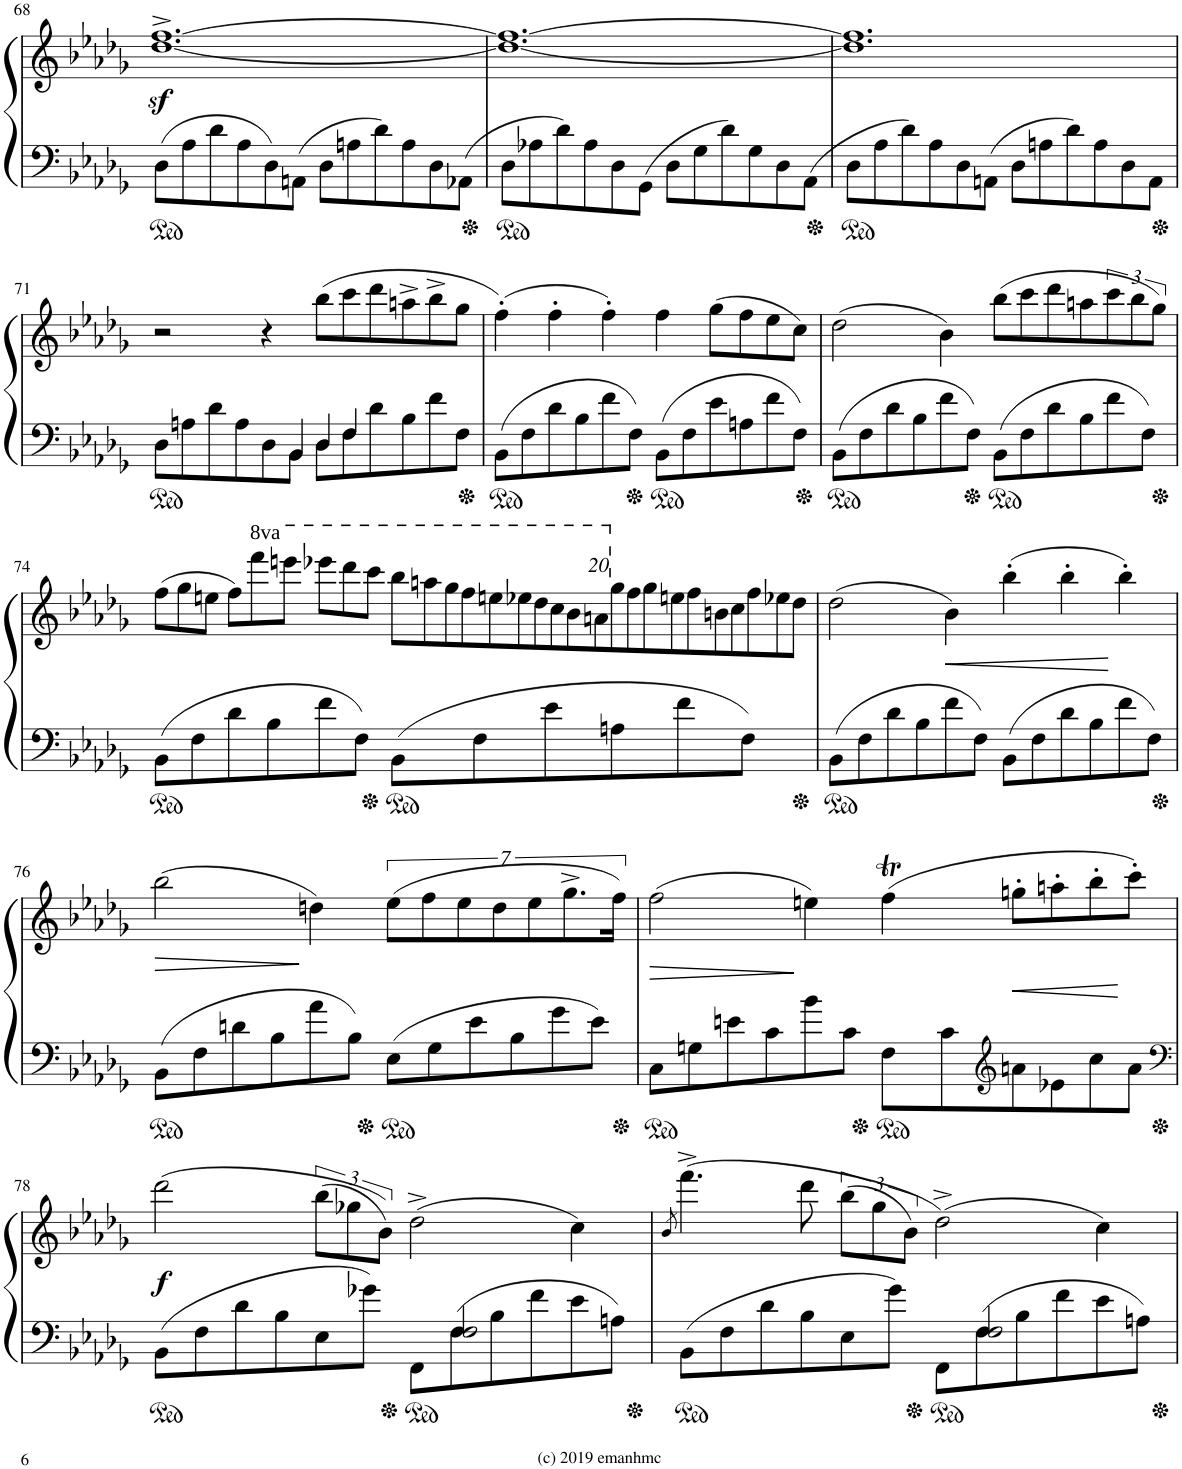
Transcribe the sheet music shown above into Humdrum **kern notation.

**kern	**kern	**dynam
*part1	*part1	*part1
*staff2	*staff1	*staff1/2
*I"Piano	*	*
*I'Pno.	*	*
!!LO:PB:g=z
*clefF4	*clefG2	*
*k[b-e-a-d-g-]	*k[b-e-a-d-g-]	*
*M6/4	*M6/4	*
=68	=68	=68
8D-\L	[<1.dd-z<^ [1.ffz<^	.
8A-\	.	.
8d-\	.	.
8A-\	.	.
8D-\	.	.
8AAn\J	.	.
8D-\L	.	.
8An\	.	.
8d-\	.	.
8A\	.	.
8D-\	.	.
8AA-X\J	.	.
=69	=69	=69
8D-\L	1.dd-_ 1.ff_	.
8A-X\	.	.
8d-\	.	.
8A-\	.	.
8D-\	.	.
8GG-\J	.	.
8D-\L	.	.
8G-\	.	.
8d-\	.	.
8G-\	.	.
8D-\	.	.
8AA-\J	.	.
=70	=70	=70
8D-\L	1.dd-] 1.ff]	.
8A-\	.	.
8d-\	.	.
8A-\	.	.
8D-\	.	.
8AAn\J	.	.
8D-\L	.	.
8An\	.	.
8d-\	.	.
8A\	.	.
8D-\	.	.
8AA\J	.	.
!!LO:LB:g=z
=71	=71	=71
*^	*	*
*	*^	*	*
8D-\L	2.ryy	8ryy	2r	.
*	*v	*v	*	*
8An\	.	.	.
8d-\	.	.	.
8A\	.	.	.
8D-\	.	4r	.
*	*^	*	*
8BB-\J	.	4BB-/	.	.
8D-\L	4D-/	.	(8bb-\L	.
8F\	.	4F/	8ccc\	.
8d-\	2ryy	.	8ddd-\	.
8B-\	.	4.ryy	8aan^\	.
8f\	.	.	8bb-^\	.
8F\J	.	.	8gg-\J	.
*v	*v	*v	*	*
=72	=72	=72
8BB-\L	(4ff'\)	.
8F\	.	.
8d-\	4ff'\	.
8B-\	.	.
8f\	4ff'\)	.
8F\J	.	.
8BB-\L	4ff\	.
8F\	.	.
8e-\	(8gg-\L	.
8An\	8ff\	.
8f\	8ee-\	.
8F\J	8cc\J)	.
=73	=73	=73
8BB-\L	(2dd-\	.
8F\	.	.
8d-\	.	.
8B-\	.	.
8f\	4b-\)	.
8F\J	.	.
8BB-\L	(8bb-\L	.
8F\	8ccc\	.
8d-\	8ddd-\	.
8B-\	8aan\	.
8f\	12ccc\	.
.	12bb-\	.
8F\J	.	.
.	12gg-\J)	.
!!LO:LB:g=z
=74	=74	=74
*	*Xtuplet	*
8BB-\L	(12ff\L	.
.	12gg-\	.
8F\	.	.
.	12een\J	.
8d-\	12ff\L)	.
*	*8va	*
.	12ffff\	.
8B-\	.	.
.	12eeeen\J	.
8f\	12eeee-X\L	.
.	12dddd-\	.
8F\J	.	.
.	12cccc\J	.
*	*tuplet	*
*	*Xbrackettup	*
8BB-\L	80%3bbb-\L	.
.	80%3aaan\	.
.	80%3ggg-\	.
.	80%3fff\	.
8F\	.	.
.	80%3eeen\	.
.	80%3eee-X\	.
.	80%3ddd-\	.
8e-\	.	.
.	80%3ccc\	.
.	80%3bb-\	.
.	80%3aan\	.
*	*X8va	*
8An\	80%3gg-\	.
.	80%3ff\	.
.	80%3gg-\	.
.	80%3een\	.
8f\	.	.
.	80%3ff\	.
.	80%3bn\	.
.	80%3cc\	.
8F\J	.	.
.	80%3ff\	.
.	80%3ee-X\	.
.	80%3dd-\J	.
=75	=75	=75
8BB-\L	(2dd-\	.
8F\	.	.
8d-\	.	.
8B-\	.	.
!	!	!LO:HP:b
8f\	4b-\)	<
8F\J	.	.
8BB-\L	(4bb-'\	.
8F\	.	.
8d-\	4bb-'\	.
8B-\	.	.
8f\	4bb-'\)	[
8F\J	.	.
!!LO:LB:g=z
=76	=76	=76
!	!	!LO:HP:b
8BB-\L	(2bb-\	>
8F\	.	.
8dn\	.	.
8B-\	.	.
8a-\	4ddn\)	]
8B-\J	.	.
*	*brackettup	*
8E-\L	(28%3ee-\L	.
.	28%3ff\	.
8G-\	.	.
.	28%3ee-\	.
8e-\	.	.
.	28%3dd\	.
8B-\	.	.
.	28%3ee-\	.
8g-\	.	.
.	28%3.gg-^\	.
8e-\J	.	.
.	56%3ff\Jk)	.
=77	=77	=77
!	!	!LO:HP:b
*	*^	*
8C\L	(>2ff\	2.ryy	>
8Gn\	.	.	.
8en\	.	.	.
8c\	.	.	.
8b-\	4een\)	.	]
8c\J	.	.	.
*	*	*Xtuplet	*
8F\L	(>4fft\	56....ryy	.
.	.	13440%11ryy	.
.	.	28gg-X!	.
.	.	28ff!	.
.	.	28gg-!	.
8c\	.	.	.
.	.	28ff!	.
.	.	28ee!	.
.	.	28ff!	.
.	.	3360%1681ryy	.
*clefG2	*	*	*
!	!	!	!LO:HP:b
8an\	8ggn'\L	.	<
8e-X\	8aan'\	.	.
8cc\	8bb-'\	.	.
8a\J	8ccc'\J)	.	[
*	*v	*v	*
!!LO:LB:g=z
=78	=78	=78
*clefF4	*	*
*^	*	*
!	!	!	!LO:DY:b
8BB-\L	2..ryy	(2ddd-\	f
8F\	.	.	.
8d-\	.	.	.
8B-\	.	.	.
*	*	*tuplet	*
8E-\	.	(12bb-\L	.
.	.	12gg-X\	.
8g-X\J	.	.	.
.	.	12b-\J))	.
8FF\L	.	(2dd-^\	.
8F\	2F/	.	.
8B-\	.	.	.
8f\	.	.	.
8e-\	.	4cc\)	.
8An\J	8ryy	.	.
=79	=79	=79	=79
.	.	8qb-/	.
8BB-\L	2..ryy	(4.fff^\	.
8F\	.	.	.
8d-\	.	.	.
8B-\	.	8ddd-\	.
8E-\	.	(12bb-\L	.
.	.	12gg-\	.
8g-\J	.	.	.
.	.	12b-\J)	.
8FF\L	.	(2dd-^\)	.
8F\	2F/	.	.
8B-\	.	.	.
8f\	.	.	.
8e-\	.	4cc\)	.
8An\J	8ryy	.	.
*v	*v	*	*
=	=	=
*-	*-	*-
